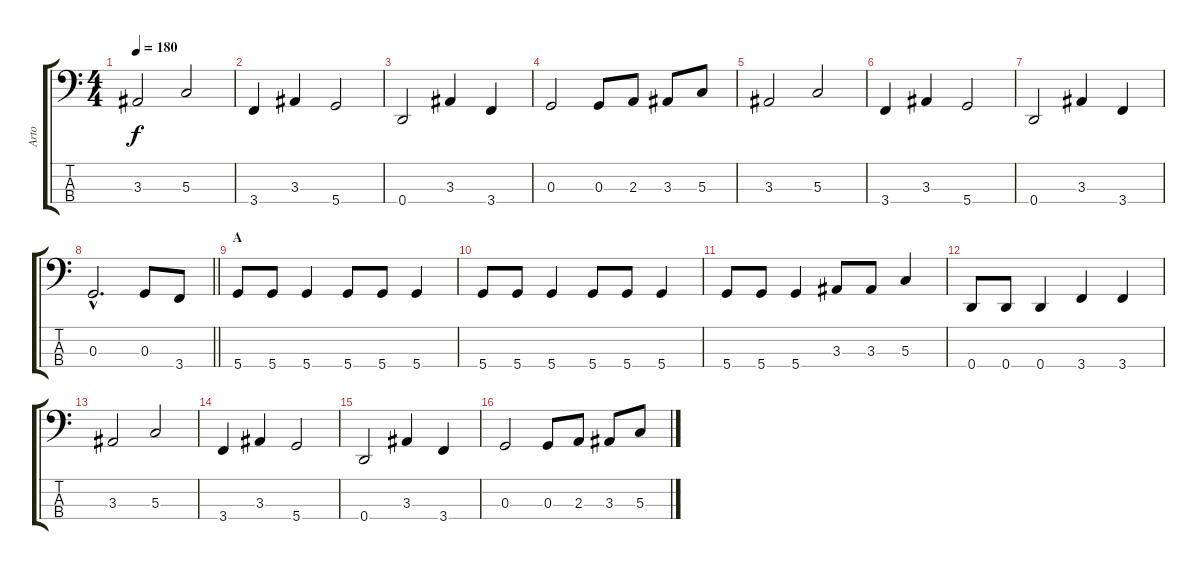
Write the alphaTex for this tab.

\track ("Arto" "Arto") {instrument electricbasspick}
\staff {score tabs}
\tuning (F2 C2 G1 D1) {hide}
\ts (4 4)
\tempo 180
\clef f4
\ks c
3.3.2{dy f} 5.3.2 |
3.4.4 3.3.4 5.4.2 |
0.4.2 3.3.4 3.4.4 |
0.3.2 0.3.8 2.3.8 3.3.8 5.3.8 |
3.3.2 5.3.2 |
3.4.4 3.3.4 5.4.2 |
0.4.2 3.3.4 3.4.4 |
\barLineRight lightlight
0.3{hac}.2{d} 0.3.8 3.4.8 |
\section ("" "A")
5.4.8 5.4.8 5.4.4 5.4.8 5.4.8 5.4.4 |
5.4.8 5.4.8 5.4.4 5.4.8 5.4.8 5.4.4 |
5.4.8 5.4.8 5.4.4 3.3.8 3.3.8 5.3.4 |
0.4.8 0.4.8 0.4.4 3.4.4 3.4.4 |
3.3.2 5.3.2 |
3.4.4 3.3.4 5.4.2 |
0.4.2 3.3.4 3.4.4 |
0.3.2 0.3.8 2.3.8 3.3.8 5.3.8
